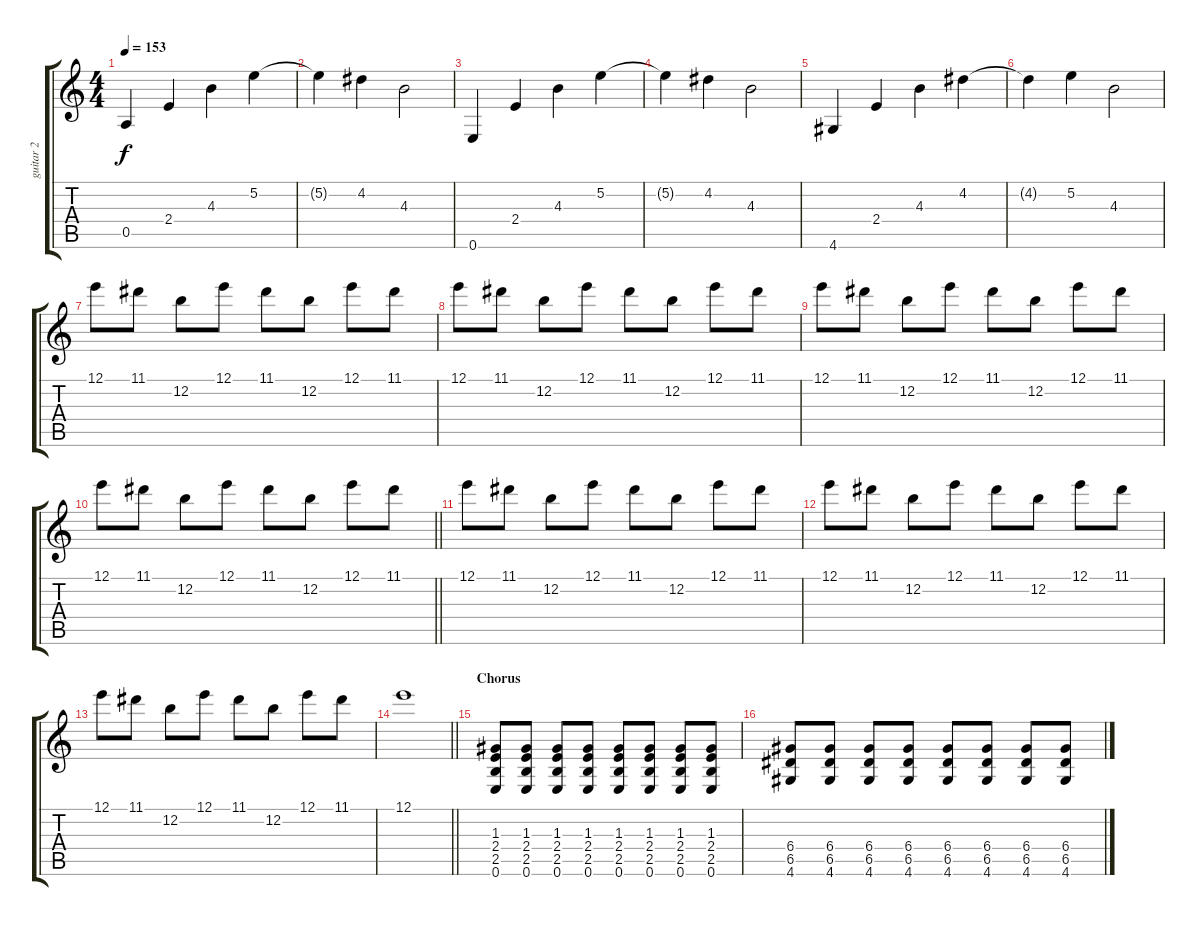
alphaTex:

\track ("guitar 2" "guitar 2") {instrument electricguitarjazz}
\staff {score tabs}
\tuning (E4 B3 G3 D3 A2 E2) {hide}
\ts (4 4)
\tempo 153
\clef g2
\ks c
0.5.4{dy f} 2.4.4 4.3.4 5.2.4 |
5.2{t}.4 4.2.4 4.3.2 |
0.6.4 2.4.4 4.3.4 5.2.4 |
5.2{t}.4 4.2.4 4.3.2 |
4.6.4 2.4.4 4.3.4 4.2.4 |
4.2{t}.4 5.2.4 4.3.2 |
12.1.8 11.1.8 12.2.8 12.1.8 11.1.8 12.2.8 12.1.8 11.1.8 |
12.1.8 11.1.8 12.2.8 12.1.8 11.1.8 12.2.8 12.1.8 11.1.8 |
12.1.8 11.1.8 12.2.8 12.1.8 11.1.8 12.2.8 12.1.8 11.1.8 |
\barLineRight lightlight
12.1.8 11.1.8 12.2.8 12.1.8 11.1.8 12.2.8 12.1.8 11.1.8 |
12.1.8 11.1.8 12.2.8 12.1.8 11.1.8 12.2.8 12.1.8 11.1.8 |
12.1.8 11.1.8 12.2.8 12.1.8 11.1.8 12.2.8 12.1.8 11.1.8 |
12.1.8 11.1.8 12.2.8 12.1.8 11.1.8 12.2.8 12.1.8 11.1.8 |
\barLineRight lightlight
12.1.1 |
\section ("" "Chorus")
(1.3 2.4 2.5 0.6).8 (1.3 2.4 2.5 0.6).8 (1.3 2.4 2.5 0.6).8 (1.3 2.4 2.5 0.6).8 (1.3 2.4 2.5 0.6).8 (1.3 2.4 2.5 0.6).8 (1.3 2.4 2.5 0.6).8 (1.3 2.4 2.5 0.6).8 |
(6.4 6.5 4.6).8 (6.4 6.5 4.6).8 (6.4 6.5 4.6).8 (6.4 6.5 4.6).8 (6.4 6.5 4.6).8 (6.4 6.5 4.6).8 (6.4 6.5 4.6).8 (6.4 6.5 4.6).8
